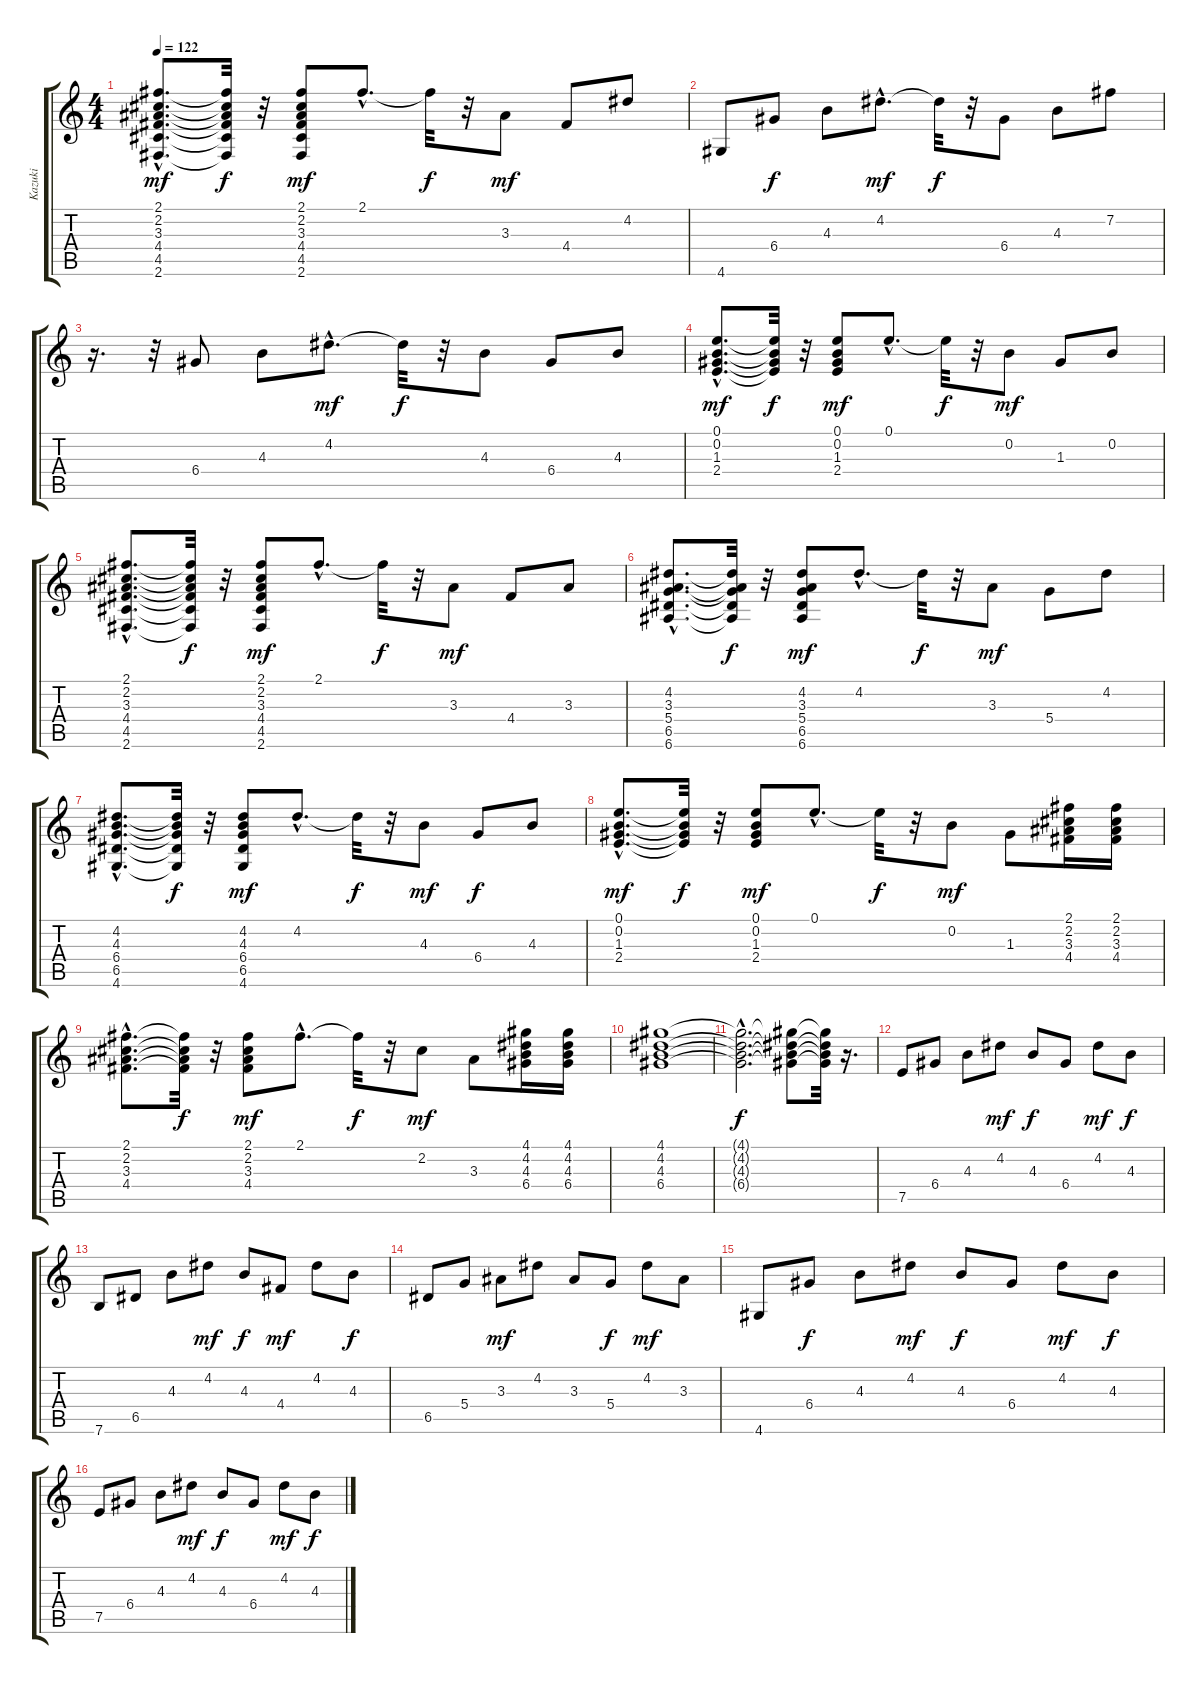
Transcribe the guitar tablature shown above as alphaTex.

\track ("Kazuki" "Kazuki") {instrument electricguitarclean}
\staff {score tabs}
\tuning (E4 B3 G3 D3 A2 E2) {hide}
\ts (4 4)
\tempo 122
\clef g2
\ks c
(2.1{hac} 2.2{hac} 3.3{hac} 4.4{hac} 4.5{hac} 2.6{hac}).8{d dy mf} (2.1{t} 2.2{t} 3.3{t} 4.4{t} 4.5{t} 2.6{t}).32{dy f} r.32 (2.1 2.2 3.3 4.4 4.5 2.6).8{dy mf} 2.1{hac}.8{d} 2.1{t}.32{dy f} r.32 3.3.8{dy mf} 4.4.8 4.2.8 |
4.6.8 6.4.8{dy f} 4.3.8 4.2{hac}.8{d dy mf} 4.2{t}.32{dy f} r.32 6.4.8 4.3.8 7.2.8 |
r.16{d} r.32 6.4.8 4.3.8 4.2{hac}.8{d dy mf} 4.2{t}.32{dy f} r.32 4.3.8 6.4.8 4.3.8 |
(0.1{hac} 0.2{hac} 1.3{hac} 2.4{hac}).8{d dy mf} (0.1{t} 0.2{t} 1.3{t} 2.4{t}).32{dy f} r.32 (0.1 0.2 1.3 2.4).8{dy mf} 0.1{hac}.8{d} 0.1{t}.32{dy f} r.32 0.2.8{dy mf} 1.3.8 0.2.8 |
(2.1{hac} 2.2{hac} 3.3{hac} 4.4{hac} 4.5{hac} 2.6{hac}).8{d} (2.1{t} 2.2{t} 3.3{t} 4.4{t} 4.5{t} 2.6{t}).32{dy f} r.32 (2.1 2.2 3.3 4.4 4.5 2.6).8{dy mf} 2.1{hac}.8{d} 2.1{t}.32{dy f} r.32 3.3.8{dy mf} 4.4.8 3.3.8 |
(4.2{hac} 3.3{hac} 5.4{hac} 6.5{hac} 6.6{hac}).8{d} (4.2{t} 3.3{t} 5.4{t} 6.5{t} 6.6{t}).32{dy f} r.32 (4.2 3.3 5.4 6.5 6.6).8{dy mf} 4.2{hac}.8{d} 4.2{t}.32{dy f} r.32 3.3.8{dy mf} 5.4.8 4.2.8 |
(4.2{hac} 4.3{hac} 6.4{hac} 6.5{hac} 4.6{hac}).8{d} (4.2{t} 4.3{t} 6.4{t} 6.5{t} 4.6{t}).32{dy f} r.32 (4.2 4.3 6.4 6.5 4.6).8{dy mf} 4.2{hac}.8{d} 4.2{t}.32{dy f} r.32 4.3.8{dy mf} 6.4.8{dy f} 4.3.8 |
(0.1{hac} 0.2{hac} 1.3{hac} 2.4{hac}).8{d dy mf} (0.1{t} 0.2{t} 1.3{t} 2.4{t}).32{dy f} r.32 (0.1 0.2 1.3 2.4).8{dy mf} 0.1{hac}.8{d} 0.1{t}.32{dy f} r.32 0.2.8{dy mf} 1.3.8 (2.1 2.2 3.3 4.4).16 (2.1 2.2 3.3 4.4).16 |
(2.1{hac} 2.2{hac} 3.3{hac} 4.4{hac}).8{d} (2.1{t} 2.2{t} 3.3{t} 4.4{t}).32{dy f} r.32 (2.1 2.2 3.3 4.4).8{dy mf} 2.1{hac}.8{d} 2.1{t}.32{dy f} r.32 2.2.8{dy mf} 3.3.8 (4.1 4.2 4.3 6.4).16 (4.1 4.2 4.3 6.4).16 |
(4.1 4.2 4.3 6.4).1 |
(4.1{hac t} 4.2{hac t} 4.3{hac t} 6.4{hac t}).2{d dy f} (4.1{t} 4.2{t} 4.3{t} 6.4{t}).8 (4.1{t} 4.2{t} 4.3{t} 6.4{t}).32 r.16{d} |
7.5.8 6.4.8 4.3.8 4.2.8{dy mf} 4.3.8{dy f} 6.4.8 4.2.8{dy mf} 4.3.8{dy f} |
7.6.8 6.5.8 4.3.8 4.2.8{dy mf} 4.3.8{dy f} 4.4.8{dy mf} 4.2.8 4.3.8{dy f} |
6.5.8 5.4.8 3.3.8{dy mf} 4.2.8 3.3.8 5.4.8{dy f} 4.2.8{dy mf} 3.3.8 |
4.6.8 6.4.8{dy f} 4.3.8 4.2.8{dy mf} 4.3.8{dy f} 6.4.8 4.2.8{dy mf} 4.3.8{dy f} |
7.5.8 6.4.8 4.3.8 4.2.8{dy mf} 4.3.8{dy f} 6.4.8 4.2.8{dy mf} 4.3.8{dy f}
